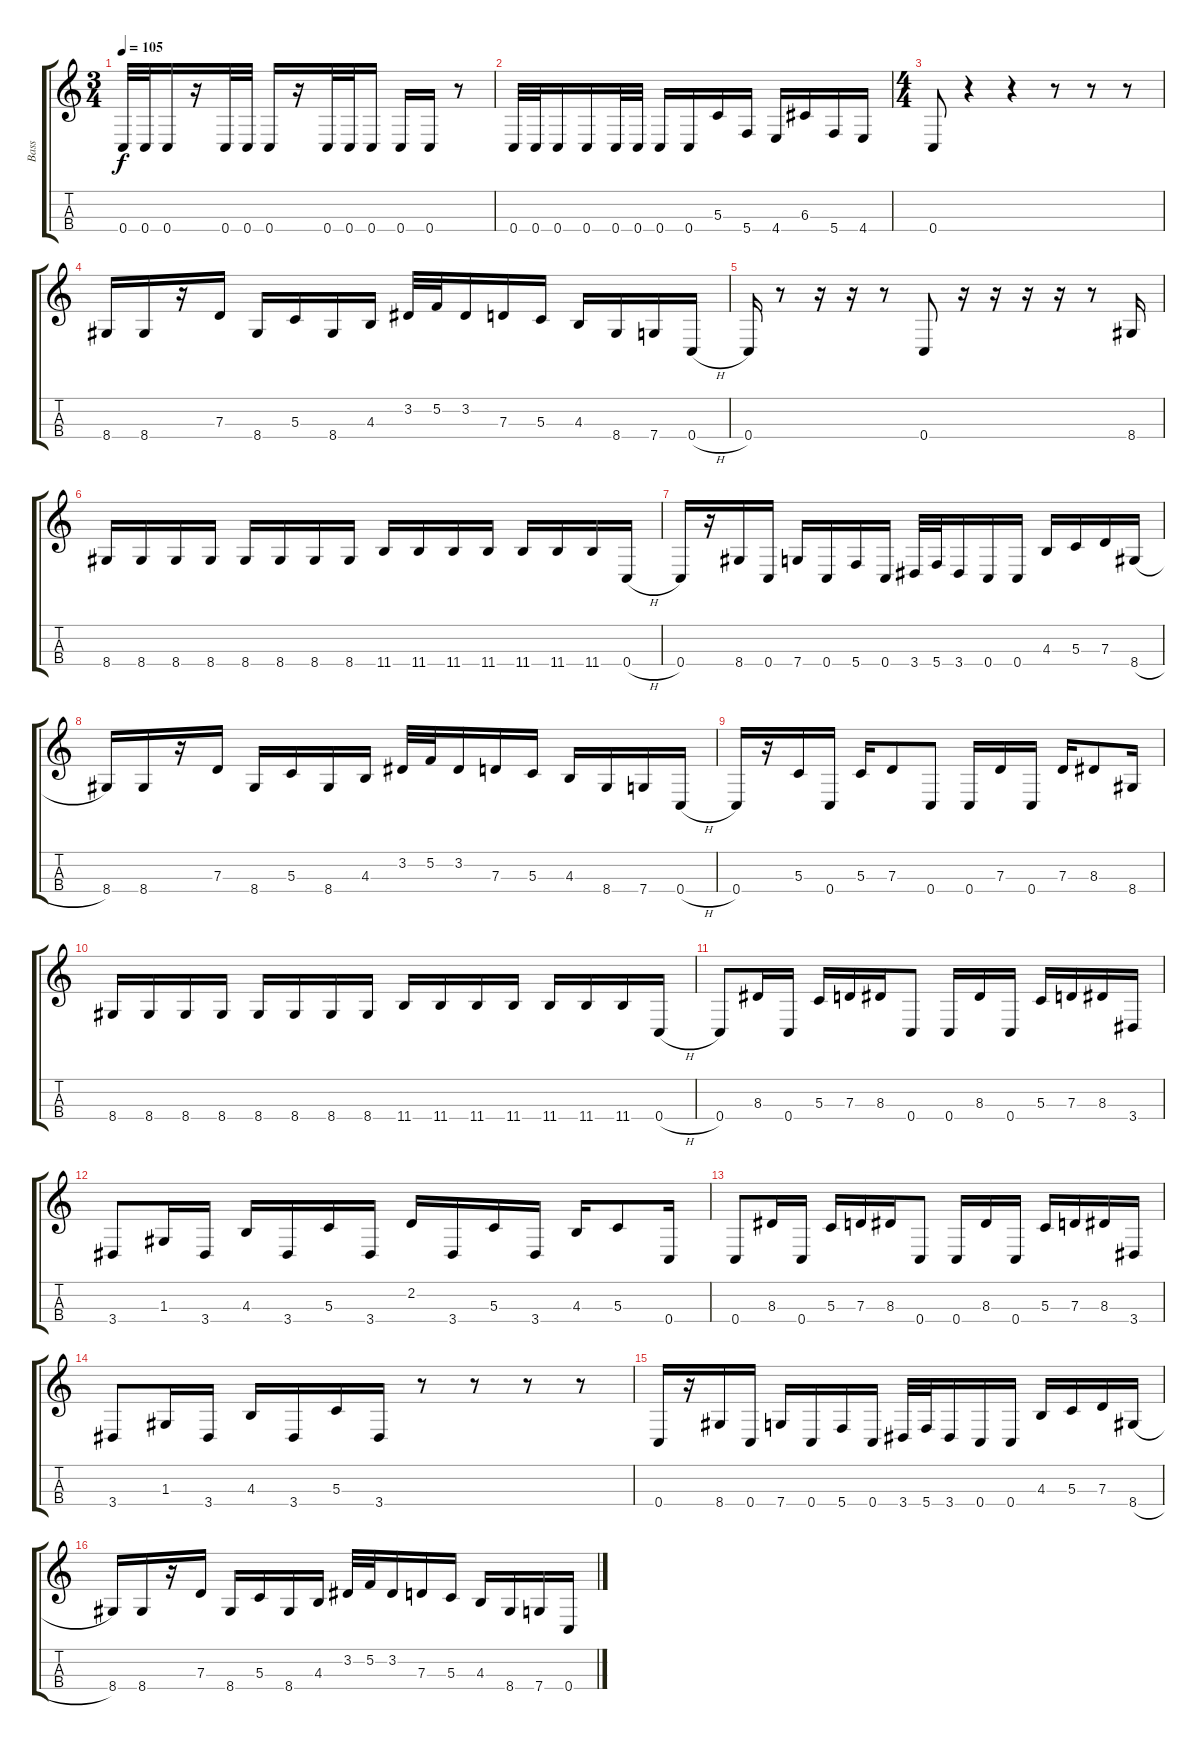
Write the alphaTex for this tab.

\track ("Bass" "Bass") {instrument electricbassfinger}
\staff {score tabs}
\tuning (F3 C3 G2 C2) {hide}
\ts (3 4)
\tempo 105
\clef g2
\ks c
0.4.32{dy f} 0.4.32 0.4.16 r.16 0.4.32 0.4.32 0.4.16 r.16 0.4.32 0.4.32 0.4.16 0.4.16 0.4.16 r.8 |
0.4.32 0.4.32 0.4.16 0.4.16 0.4.32 0.4.32 0.4.16 0.4.16 5.3.16 5.4.16 4.4.16 6.3.16 5.4.16 4.4.16 |
\ts (4 4)
0.4.8 r.4 r.4 r.8 r.8 r.8 |
8.4.16 8.4.16 r.16 7.3.16 8.4.16 5.3.16 8.4.16 4.3.16 3.2.32 5.2.32 3.2.16 7.3.16 5.3.16 4.3.16 8.4.16 7.4.16 0.4{h}.16 |
0.4.16 r.8 r.16 r.16 r.8 0.4.8 r.16 r.16 r.16 r.16 r.8 8.4.16 |
8.4.16 8.4.16 8.4.16 8.4.16 8.4.16 8.4.16 8.4.16 8.4.16 11.4.16 11.4.16 11.4.16 11.4.16 11.4.16 11.4.16 11.4.16 0.4{h}.16 |
0.4.16 r.16 8.4.16 0.4.16 7.4.16 0.4.16 5.4.16 0.4.16 3.4.32 5.4.32 3.4.16 0.4.16 0.4.16 4.3.16 5.3.16 7.3.16 8.4{h}.16 |
8.4.16 8.4.16 r.16 7.3.16 8.4.16 5.3.16 8.4.16 4.3.16 3.2.32 5.2.32 3.2.16 7.3.16 5.3.16 4.3.16 8.4.16 7.4.16 0.4{h}.16 |
0.4.16 r.16 5.3.16 0.4.16 5.3.16 7.3.8 0.4.8 0.4.16 7.3.16 0.4.16 7.3.16 8.3.8 8.4.16 |
8.4.16 8.4.16 8.4.16 8.4.16 8.4.16 8.4.16 8.4.16 8.4.16 11.4.16 11.4.16 11.4.16 11.4.16 11.4.16 11.4.16 11.4.16 0.4{h}.16 |
0.4.8 8.3.16 0.4.16 5.3.16 7.3.16 8.3.16 0.4.8 0.4.16 8.3.16 0.4.16 5.3.16 7.3.16 8.3.16 3.4.16 |
3.4.8 1.3.16 3.4.16 4.3.16 3.4.16 5.3.16 3.4.16 2.2.16 3.4.16 5.3.16 3.4.16 4.3.16 5.3.8 0.4.16 |
0.4.8 8.3.16 0.4.16 5.3.16 7.3.16 8.3.16 0.4.8 0.4.16 8.3.16 0.4.16 5.3.16 7.3.16 8.3.16 3.4.16 |
3.4.8 1.3.16 3.4.16 4.3.16 3.4.16 5.3.16 3.4.16 r.8 r.8 r.8 r.8 |
0.4.16 r.16 8.4.16 0.4.16 7.4.16 0.4.16 5.4.16 0.4.16 3.4.32 5.4.32 3.4.16 0.4.16 0.4.16 4.3.16 5.3.16 7.3.16 8.4{h}.16 |
8.4.16 8.4.16 r.16 7.3.16 8.4.16 5.3.16 8.4.16 4.3.16 3.2.32 5.2.32 3.2.16 7.3.16 5.3.16 4.3.16 8.4.16 7.4.16 0.4{h}.16
